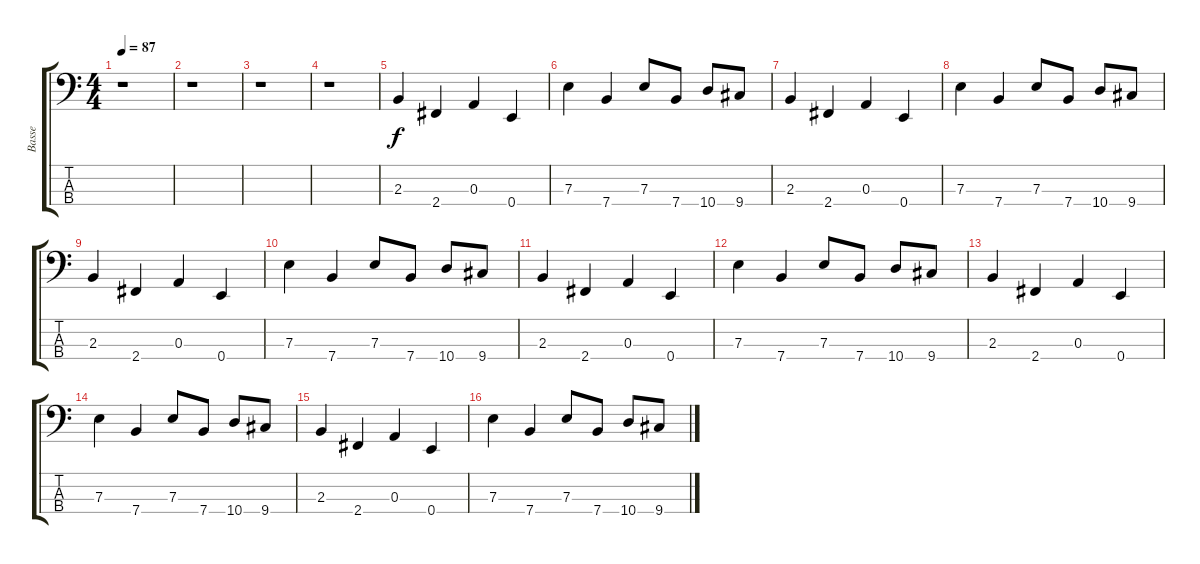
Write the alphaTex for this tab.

\track ("Basse" "Basse") {instrument electricbassfinger}
\staff {score tabs}
\tuning (G2 D2 A1 E1) {hide}
\ts (4 4)
\tempo 87
\clef f4
\ks c
r.1{dy f instrument electricbassfinger} |
r.1 |
r.1 |
r.1 |
2.3.4 2.4.4 0.3.4 0.4.4 |
7.3.4 7.4.4 7.3.8 7.4.8 10.4.8 9.4.8 |
2.3.4 2.4.4 0.3.4 0.4.4 |
7.3.4 7.4.4 7.3.8 7.4.8 10.4.8 9.4.8 |
2.3.4 2.4.4 0.3.4 0.4.4 |
7.3.4 7.4.4 7.3.8 7.4.8 10.4.8 9.4.8 |
2.3.4 2.4.4 0.3.4 0.4.4 |
7.3.4 7.4.4 7.3.8 7.4.8 10.4.8 9.4.8 |
2.3.4 2.4.4 0.3.4 0.4.4 |
7.3.4 7.4.4 7.3.8 7.4.8 10.4.8 9.4.8 |
2.3.4 2.4.4 0.3.4 0.4.4 |
7.3.4 7.4.4 7.3.8 7.4.8 10.4.8 9.4.8
